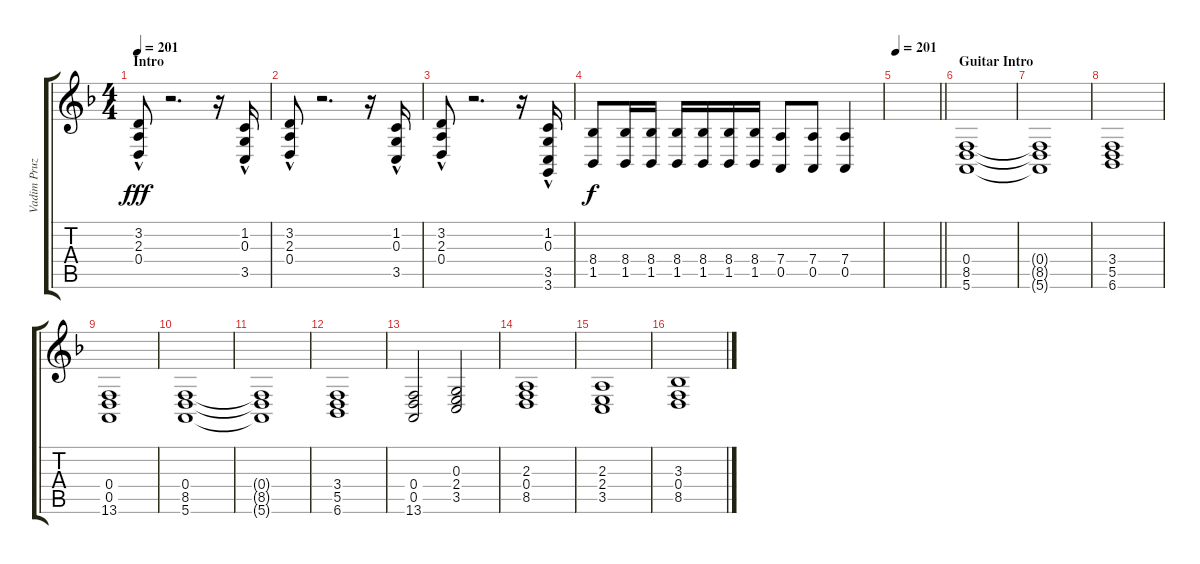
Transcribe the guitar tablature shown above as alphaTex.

\track ("Vadim Pruzhanov" "Vadim Pruz") {instrument stringensemble1}
\staff {score tabs}
\tuning (E4 B3 G3 D3 A2 E2) {hide}
\ts (4 4)
\section ("" "Intro")
\tempo 201
\tempo 129
\tempo 201
\clef g2
\ks dminor
(3.2{hac} 2.3{hac} 0.4{hac}).8{dy fff volume 16 instrument lead2sawtooth} r.2{d} r.16 (1.2{hac} 0.3 3.5{hac}).16 |
(3.2{hac} 2.3{hac} 0.4{hac}).8 r.2{d} r.16 (1.2{hac} 0.3 3.5{hac}).16 |
(3.2{hac} 2.3{hac} 0.4{hac}).8 r.2{d} r.16 (1.2{hac} 0.3 3.5{hac} 3.6).16 |
(8.4 1.5).8{dy f} (8.4 1.5).16 (8.4 1.5).16 (8.4 1.5).16 (8.4 1.5).16 (8.4 1.5).16 (8.4 1.5).16 (7.4 0.5).8 (7.4 0.5).8 (7.4 0.5).4 |
\tempo 201
\barLineRight lightlight
|
\section ("" "Guitar Intro")
(0.4 8.5 5.6).1{volume 13 instrument stringensemble1} |
(0.4{t} 8.5{t} 5.6{t}).1 |
(3.4 5.5 6.6).1 |
(0.4 0.5 13.6).1 |
(0.4 8.5 5.6).1 |
(0.4{t} 8.5{t} 5.6{t}).1 |
(3.4 5.5 6.6).1 |
(0.4 0.5 13.6).2 (0.3 2.4 3.5).2 |
(2.3 0.4 8.5).1 |
(2.3 2.4 3.5).1 |
(3.3 0.4 8.5).1
